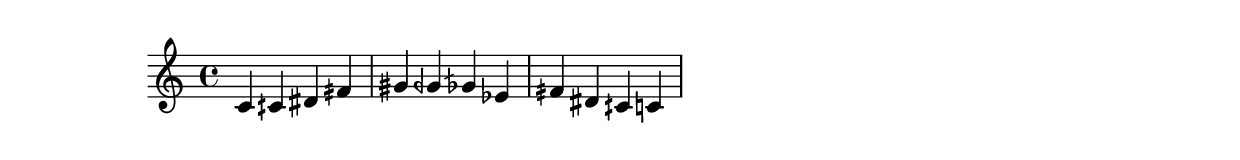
%% Do not edit this file; it is auto-generated from LSR http://lsr.dsi.unimi.it
%% This file is in the public domain.
\version "2.13.1"

\header {
  lsrtags = "pitches, world-music"

%% Translation of GIT committish: b2d4318d6c53df8469dfa4da09b27c15a374d0ca
  texidoces = "
El «Makam» es un tipo de melodía de Turquía que
utiliza alteraciones microtonales de 1/9 de tono.  Consulte el
archivo de inicio @code{makam.ly} (véase el 'Manual de
aprendizaje @version{}, 4.6.3 Otras fuentes de información' para
averiguar la situación de este archivo) para ver detalles de los
nombres de las notas y las alteraciones.

"
  doctitlees = "Ejemplo de «Makam»"

  
%% Translation of GIT committish: d96023d8792c8af202c7cb8508010c0d3648899d
  texidocde = "
Makam ist eine türkische Melodie, in der 1/9-Tonabstände
eingesetzt werden.  Sehen Sie sich die Initialisierungsdatei
@code{makam.ly} für weiter Information zu Tonhöhenbezeichnungen
und Alterationen an (siehe
Handbuch zum Lernen @version{}, 4.6.3 Weitere Information zu
Hinweisen, wo diese Datei gespeichert ist)."
  
  doctitlede = "Makam-Beispiel"

  texidoc = "
Makam is a type of melody from Turkey using 1/9th-tone microtonal
alterations. Consult the initialization file @samp{ly/makam.ly} for
details of pitch names and alterations. 

"
  doctitle = "Makam example"
} % begin verbatim

% Initialize makam settings
\include "makam.ly"

\relative c' {
  \set Staff.keySignature = #`((6 . ,(- KOMA)) (3 . ,BAKIYE))
  c4 cc db fk
  gbm4 gfc gfb efk
  fk4 db cc c
}
